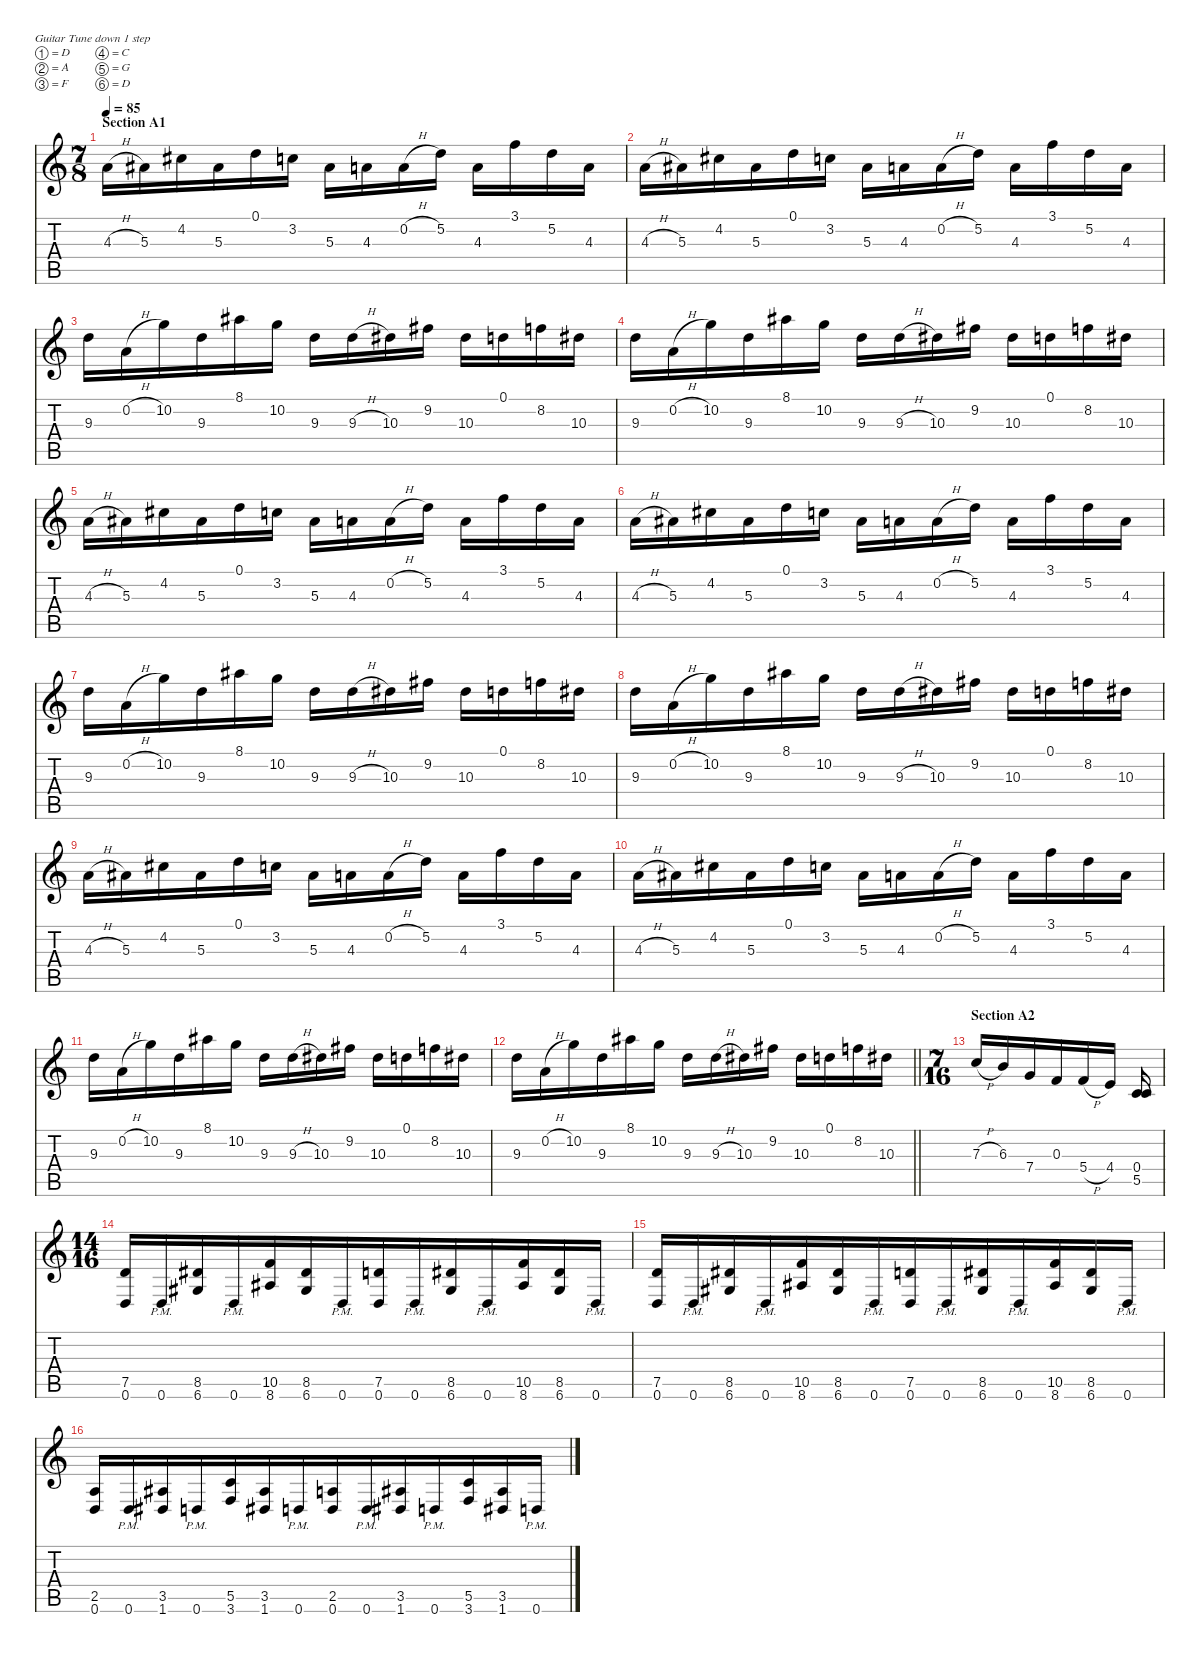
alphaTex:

\defaultSystemsLayout 4
\hideDynamics
\bracketExtendMode nobrackets
\singleTrackTrackNamePolicy hidden
\multiTrackTrackNamePolicy hidden
\firstSystemTrackNameMode fullname
\firstSystemTrackNameOrientation horizontal
\otherSystemsTrackNameOrientation horizontal
\track ("Distortion 1" "dist.guit.") {defaultSystemsLayout 4 instrument distortionguitar}
\staff {score tabs}
\tuning (D4 A3 F3 C3 G2 D2)
\ts (7 8)
\beaming (8 3 2 2)
\section ("" "Section A1")
\tempo 85
\clef g2
\ks c
4.3{h}.16{dy f instrument distortionguitar beam Down} 5.3{acc #}.16{beam Down} 4.2{acc #}.16{beam Down} 5.3{acc #}.16{beam Down} 0.1.16{beam Down} 3.2.16{beam Down} 5.3{acc #}.16{beam Down} 4.3.16{beam Down} 0.2{h}.16{beam Down} 5.2.16{beam Down} 4.3.16{beam Down} 3.1.16{beam Down} 5.2.16{beam Down} 4.3.16{beam Down} |
4.3{h}.16{beam Down} 5.3{acc #}.16{beam Down} 4.2{acc #}.16{beam Down} 5.3{acc #}.16{beam Down} 0.1.16{beam Down} 3.2.16{beam Down} 5.3{acc #}.16{beam Down} 4.3.16{beam Down} 0.2{h}.16{beam Down} 5.2.16{beam Down} 4.3.16{beam Down} 3.1.16{beam Down} 5.2.16{beam Down} 4.3.16{beam Down} |
9.3.16{beam Down} 0.2{h}.16{beam Down} 10.2.16{beam Down} 9.3.16{beam Down} 8.1{acc #}.16{beam Down} 10.2.16{beam Down} 9.3.16{beam Down} 9.3{h}.16{beam Down} 10.3{acc #}.16{beam Down} 9.2{acc #}.16{beam Down} 10.3{acc #}.16{beam Down} 0.1.16{beam Down} 8.2.16{beam Down} 10.3{acc #}.16{beam Down} |
9.3.16{beam Down} 0.2{h}.16{beam Down} 10.2.16{beam Down} 9.3.16{beam Down} 8.1{acc #}.16{beam Down} 10.2.16{beam Down} 9.3.16{beam Down} 9.3{h}.16{beam Down} 10.3{acc #}.16{beam Down} 9.2{acc #}.16{beam Down} 10.3{acc #}.16{beam Down} 0.1.16{beam Down} 8.2.16{beam Down} 10.3{acc #}.16{beam Down} |
4.3{h}.16{beam Down} 5.3{acc #}.16{beam Down} 4.2{acc #}.16{beam Down} 5.3{acc #}.16{beam Down} 0.1.16{beam Down} 3.2.16{beam Down} 5.3{acc #}.16{beam Down} 4.3.16{beam Down} 0.2{h}.16{beam Down} 5.2.16{beam Down} 4.3.16{beam Down} 3.1.16{beam Down} 5.2.16{beam Down} 4.3.16{beam Down} |
4.3{h}.16{beam Down} 5.3{acc #}.16{beam Down} 4.2{acc #}.16{beam Down} 5.3{acc #}.16{beam Down} 0.1.16{beam Down} 3.2.16{beam Down} 5.3{acc #}.16{beam Down} 4.3.16{beam Down} 0.2{h}.16{beam Down} 5.2.16{beam Down} 4.3.16{beam Down} 3.1.16{beam Down} 5.2.16{beam Down} 4.3.16{beam Down} |
9.3.16{beam Down} 0.2{h}.16{beam Down} 10.2.16{beam Down} 9.3.16{beam Down} 8.1{acc #}.16{beam Down} 10.2.16{beam Down} 9.3.16{beam Down} 9.3{h}.16{beam Down} 10.3{acc #}.16{beam Down} 9.2{acc #}.16{beam Down} 10.3{acc #}.16{beam Down} 0.1.16{beam Down} 8.2.16{beam Down} 10.3{acc #}.16{beam Down} |
9.3.16{beam Down} 0.2{h}.16{beam Down} 10.2.16{beam Down} 9.3.16{beam Down} 8.1{acc #}.16{beam Down} 10.2.16{beam Down} 9.3.16{beam Down} 9.3{h}.16{beam Down} 10.3{acc #}.16{beam Down} 9.2{acc #}.16{beam Down} 10.3{acc #}.16{beam Down} 0.1.16{beam Down} 8.2.16{beam Down} 10.3{acc #}.16{beam Down} |
4.3{h}.16{beam Down} 5.3{acc #}.16{beam Down} 4.2{acc #}.16{beam Down} 5.3{acc #}.16{beam Down} 0.1.16{beam Down} 3.2.16{beam Down} 5.3{acc #}.16{beam Down} 4.3.16{beam Down} 0.2{h}.16{beam Down} 5.2.16{beam Down} 4.3.16{beam Down} 3.1.16{beam Down} 5.2.16{beam Down} 4.3.16{beam Down} |
4.3{h}.16{beam Down} 5.3{acc #}.16{beam Down} 4.2{acc #}.16{beam Down} 5.3{acc #}.16{beam Down} 0.1.16{beam Down} 3.2.16{beam Down} 5.3{acc #}.16{beam Down} 4.3.16{beam Down} 0.2{h}.16{beam Down} 5.2.16{beam Down} 4.3.16{beam Down} 3.1.16{beam Down} 5.2.16{beam Down} 4.3.16{beam Down} |
9.3.16{beam Down} 0.2{h}.16{beam Down} 10.2.16{beam Down} 9.3.16{beam Down} 8.1{acc #}.16{beam Down} 10.2.16{beam Down} 9.3.16{beam Down} 9.3{h}.16{beam Down} 10.3{acc #}.16{beam Down} 9.2{acc #}.16{beam Down} 10.3{acc #}.16{beam Down} 0.1.16{beam Down} 8.2.16{beam Down} 10.3{acc #}.16{beam Down} |
\barLineRight lightlight
9.3.16{beam Down} 0.2{h}.16{beam Down} 10.2.16{beam Down} 9.3.16{beam Down} 8.1{acc #}.16{beam Down} 10.2.16{beam Down} 9.3.16{beam Down} 9.3{h}.16{beam Down} 10.3{acc #}.16{beam Down} 9.2{acc #}.16{beam Down} 10.3{acc #}.16{beam Down} 0.1.16{beam Down} 8.2.16{beam Down} 10.3{acc #}.16{beam Down} |
\ts (7 16)
\beaming (8 3)
\section ("" "Section A2")
7.3{h}.16{beam Up} 6.3.16{beam Up} 7.4.16{beam Up} 0.3.16{beam Up} 5.4{h}.16{beam Up} 4.4.16{beam Up} (0.4 5.5).16{beam Up} |
\ts (14 16)
\beaming (8 7)
(7.5 0.6).16{beam Up} 0.6{pm}.16{beam Up} (8.5{acc #} 6.6{acc #}).16{beam Up} 0.6{pm}.16{beam Up} (10.5 8.6{acc #}).16{beam Up} (8.5{acc #} 6.6{acc #}).16{beam Up} 0.6{pm}.16{beam Up} (7.5 0.6).16{beam Up} 0.6{pm}.16{beam Up} (8.5{acc #} 6.6{acc #}).16{beam Up} 0.6{pm}.16{beam Up} (10.5 8.6{acc #}).16{beam Up} (8.5{acc #} 6.6{acc #}).16{beam Up} 0.6{pm}.16{beam Up} |
(7.5 0.6).16{beam Up} 0.6{pm}.16{beam Up} (8.5{acc #} 6.6{acc #}).16{beam Up} 0.6{pm}.16{beam Up} (10.5 8.6{acc #}).16{beam Up} (8.5{acc #} 6.6{acc #}).16{beam Up} 0.6{pm}.16{beam Up} (7.5 0.6).16{beam Up} 0.6{pm}.16{beam Up} (8.5{acc #} 6.6{acc #}).16{beam Up} 0.6{pm}.16{beam Up} (10.5 8.6{acc #}).16{beam Up} (8.5{acc #} 6.6{acc #}).16{beam Up} 0.6{pm}.16{beam Up} |
(2.5 0.6).16{beam Up} 0.6{pm}.16{beam Up} (3.5{acc #} 1.6{acc #}).16{beam Up} 0.6{pm}.16{beam Up} (5.5 3.6).16{beam Up} (3.5{acc #} 1.6{acc #}).16{beam Up} 0.6{pm}.16{beam Up} (2.5 0.6).16{beam Up} 0.6{pm}.16{beam Up} (3.5{acc #} 1.6{acc #}).16{beam Up} 0.6{pm}.16{beam Up} (5.5 3.6).16{beam Up} (3.5{acc #} 1.6{acc #}).16{beam Up} 0.6{pm}.16{beam Up}
